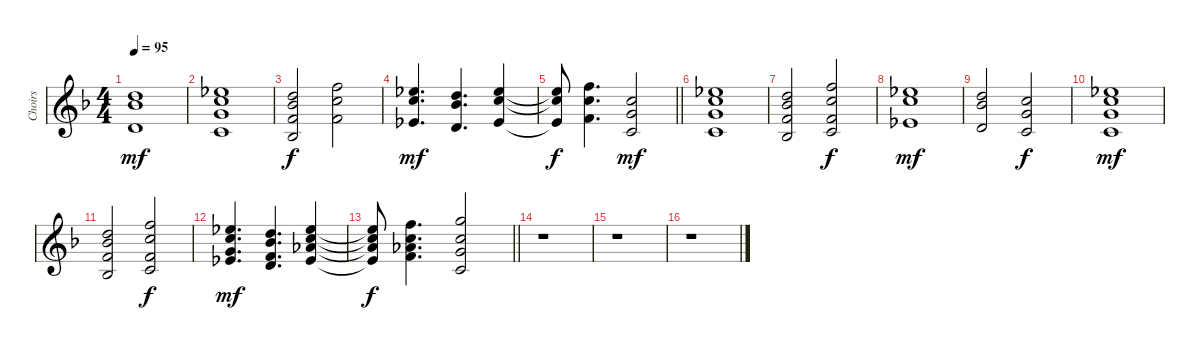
\track ("Choirs" "Choirs") {instrument piccolo}
\staff {score}
\tuning (E4 B3 G3 D3 A2 E2 B1) {hide}
\ts (4 4)
\tempo 95
\clef g2
\ks f
(10.1 11.2 7.3).1{dy mf} |
(8.1 8.2 5.3 25.4).1 |
(6.1 6.2 3.3 24.4).2{dy f} (13.1 13.2 10.3).2 |
(11.1 13.2 8.3).4{d dy mf} (10.1 11.2 7.3).4{d} (11.1 13.2 8.3).4 |
\barLineRight lightlight
(11.1{t} 13.2{t} 8.3{t}).8{dy f} (13.1 13.2 10.3).4{d} (8.1 8.2 5.3).2{dy mf} |
(11.1 13.2 12.3 10.4).1 |
(10.1 11.2 10.3 8.4).2 (13.1 13.2 10.3 10.4).2{dy f} |
(11.1 13.2 8.3).1{dy mf} |
(10.1 11.2 7.3).2 (8.1 8.2 5.3).2{dy f} |
(11.1 13.2 12.3 10.4).1{dy mf} |
(10.1 11.2 10.3 8.4).2 (13.1 13.2 10.3 10.4).2{dy f} |
(11.1 13.2 12.3 13.4).4{d dy mf} (10.1 11.2 10.3 12.4).4{d} (11.1 13.2 13.3 13.4).4 |
\barLineRight lightlight
(11.1{t} 13.2{t} 13.3{t} 13.4{t}).8{dy f} (13.1 13.2 13.3 15.4).4{d} (15.1 13.2 12.3 10.4).2 |
r.1 |
r.1 |
r.1
